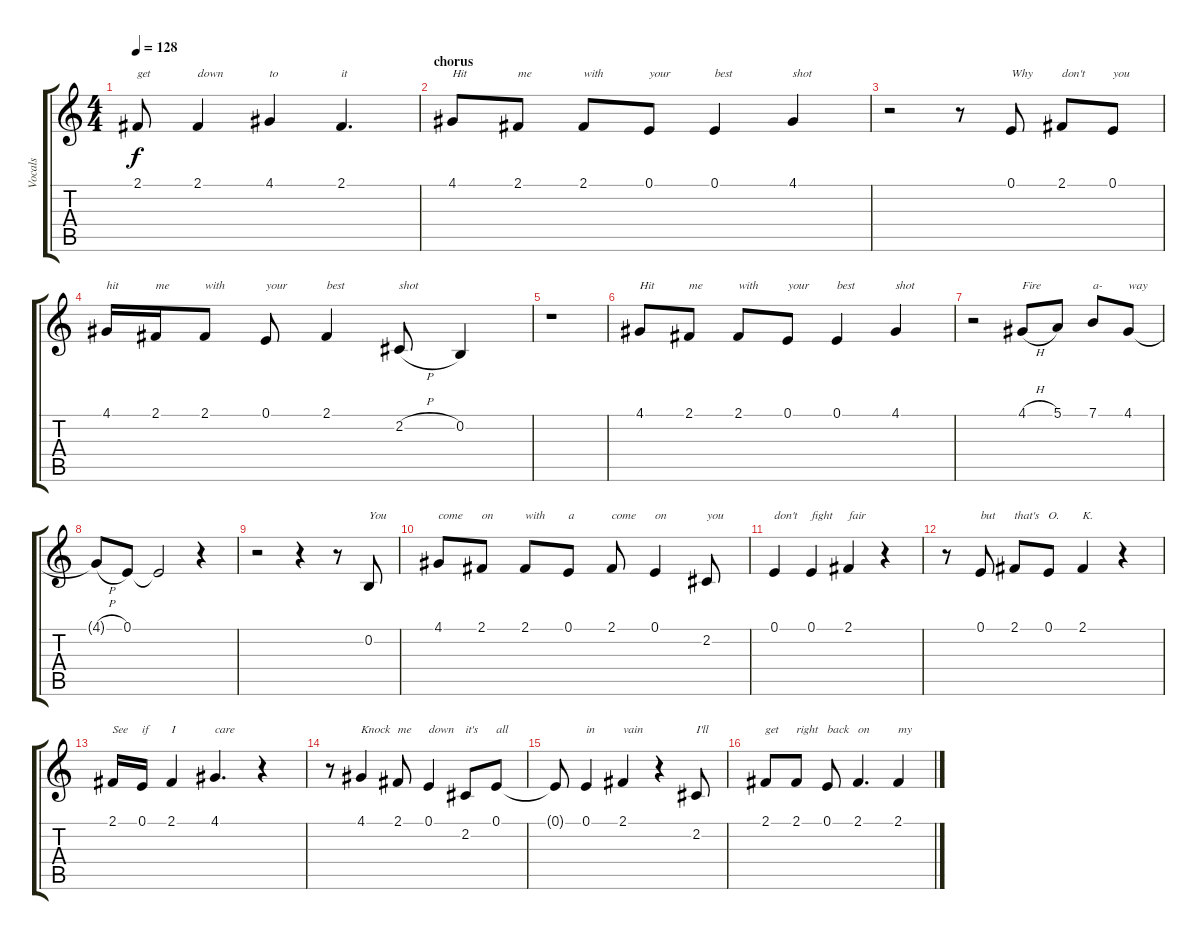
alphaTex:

\track ("Vocals" "Vocals") {instrument lead6voice}
\staff {score tabs}
\tuning (E4 B3 G3 D3 A2 E2) {hide}
\ts (4 4)
\tempo 128
\clef g2
\ks c
2.1.8{txt "get" dy f} 2.1.4{txt "down"} 4.1.4{txt "to"} 2.1.4{d txt "it"} |
\section ("" "chorus")
4.1.8{txt "Hit"} 2.1.8{txt "me"} 2.1.8{txt "with"} 0.1.8{txt "your"} 0.1.4{txt "best"} 4.1.4{txt "shot"} |
r.2 r.8 0.1.8{txt "Why"} 2.1.8{txt "don't"} 0.1.8{txt "you"} |
4.1.16{txt "hit"} 2.1.16{txt "me"} 2.1.8{txt "with"} 0.1.8{txt "your"} 2.1.4{txt "best"} 2.2{h}.8{txt "shot"} 0.2.4 |
r.1 |
4.1.8{txt "Hit"} 2.1.8{txt "me"} 2.1.8{txt "with"} 0.1.8{txt "your"} 0.1.4{txt "best"} 4.1.4{txt "shot"} |
r.2 4.1{h}.8{txt "Fire"} 5.1.8 7.1.8{txt "a-"} 4.1.8{txt "way"} |
4.1{h t}.8 0.1.8 0.1{t}.2 r.4 |
r.2 r.4 r.8 0.2.8{txt "You"} |
4.1.8{txt "come"} 2.1.8{txt "on"} 2.1.8{txt "with"} 0.1.8{txt "a"} 2.1.8{txt "come"} 0.1.4{txt "on"} 2.2.8{txt "you"} |
0.1.4{txt "don't"} 0.1.4{txt "fight"} 2.1.4{txt "fair"} r.4 |
r.8 0.1.8{txt "but"} 2.1.8{txt "that's"} 0.1.8{txt "O."} 2.1.4{txt "K."} r.4 |
2.1.16{txt "See"} 0.1.16{txt "if"} 2.1.4{txt "I"} 4.1.4{d txt "care"} r.4 |
r.8 4.1.4{txt "Knock"} 2.1.8{txt "me"} 0.1.4{txt "down"} 2.2.8{txt "it's"} 0.1.8{txt "all"} |
0.1{t}.8 0.1.4{txt "in"} 2.1.4{txt "vain"} r.4 2.2.8{txt "I'll"} |
2.1.8{txt "get"} 2.1.8{txt "right"} 0.1.8{txt "back"} 2.1.4{d txt "on"} 2.1.4{txt "my"}
